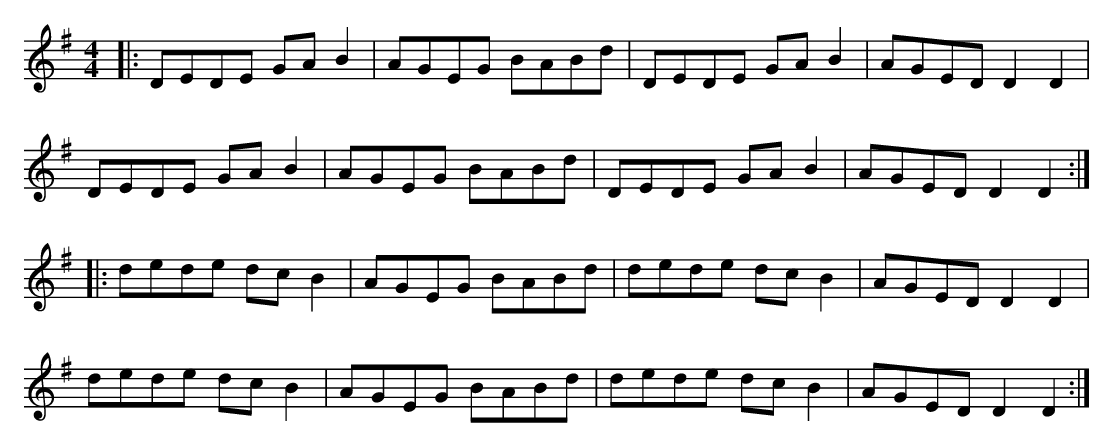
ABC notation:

X:1
M:4/4
K:G
|:DEDE GA B2|AGEG BABd|DEDE GA B2|AGED D2 D2|
DEDE GA B2|AGEG BABd|DEDE GA B2|AGED D2 D2:|
|:dede dc B2|AGEG BABd| dede dc B2| AGED D2 D2|
dede dc B2|AGEG BABd| dede dc B2| AGED D2 D2:|
